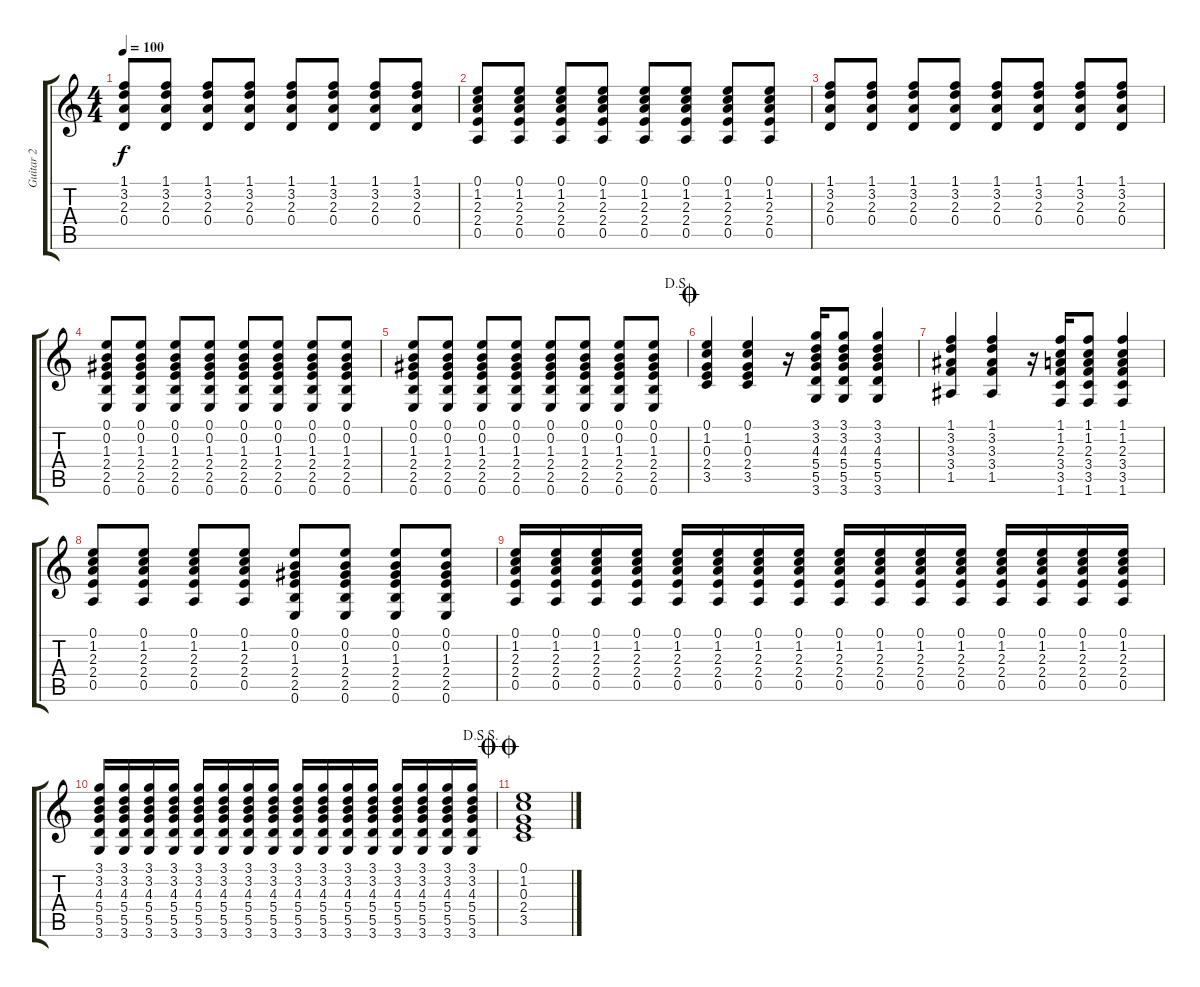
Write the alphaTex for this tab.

\track ("Guitar 2" "Guitar 2") {instrument distortionguitar}
\staff {score tabs}
\tuning (E4 B3 G3 D3 A2 E2) {hide}
\ts (4 4)
\tempo 100
\clef g2
\ks c
(1.1 3.2 2.3 0.4).8{dy f} (1.1 3.2 2.3 0.4).8 (1.1 3.2 2.3 0.4).8 (1.1 3.2 2.3 0.4).8 (1.1 3.2 2.3 0.4).8 (1.1 3.2 2.3 0.4).8 (1.1 3.2 2.3 0.4).8 (1.1 3.2 2.3 0.4).8 |
(0.1 1.2 2.3 2.4 0.5).8 (0.1 1.2 2.3 2.4 0.5).8 (0.1 1.2 2.3 2.4 0.5).8 (0.1 1.2 2.3 2.4 0.5).8 (0.1 1.2 2.3 2.4 0.5).8 (0.1 1.2 2.3 2.4 0.5).8 (0.1 1.2 2.3 2.4 0.5).8 (0.1 1.2 2.3 2.4 0.5).8 |
(1.1 3.2 2.3 0.4).8 (1.1 3.2 2.3 0.4).8 (1.1 3.2 2.3 0.4).8 (1.1 3.2 2.3 0.4).8 (1.1 3.2 2.3 0.4).8 (1.1 3.2 2.3 0.4).8 (1.1 3.2 2.3 0.4).8 (1.1 3.2 2.3 0.4).8 |
(0.1 0.2 1.3 2.4 2.5 0.6).8 (0.1 0.2 1.3 2.4 2.5 0.6).8 (0.1 0.2 1.3 2.4 2.5 0.6).8 (0.1 0.2 1.3 2.4 2.5 0.6).8 (0.1 0.2 1.3 2.4 2.5 0.6).8 (0.1 0.2 1.3 2.4 2.5 0.6).8 (0.1 0.2 1.3 2.4 2.5 0.6).8 (0.1 0.2 1.3 2.4 2.5 0.6).8 |
\jump dalsegno
(0.1 0.2 1.3 2.4 2.5 0.6).8 (0.1 0.2 1.3 2.4 2.5 0.6).8 (0.1 0.2 1.3 2.4 2.5 0.6).8 (0.1 0.2 1.3 2.4 2.5 0.6).8 (0.1 0.2 1.3 2.4 2.5 0.6).8 (0.1 0.2 1.3 2.4 2.5 0.6).8 (0.1 0.2 1.3 2.4 2.5 0.6).8 (0.1 0.2 1.3 2.4 2.5 0.6).8 |
\jump coda
(0.1 1.2 0.3 2.4 3.5).4 (0.1 1.2 0.3 2.4 3.5).4 r.16 (3.1 3.2 4.3 5.4 5.5 3.6).16 (3.1 3.2 4.3 5.4 5.5 3.6).8 (3.1 3.2 4.3 5.4 5.5 3.6).4 |
(1.1 3.2 3.3 3.4 1.5).4 (1.1 3.2 3.3 3.4 1.5).4 r.16 (1.1 1.2 2.3 3.4 3.5 1.6).16 (1.1 1.2 2.3 3.4 3.5 1.6).8 (1.1 1.2 2.3 3.4 3.5 1.6).4 |
(0.1 1.2 2.3 2.4 0.5).8 (0.1 1.2 2.3 2.4 0.5).8 (0.1 1.2 2.3 2.4 0.5).8 (0.1 1.2 2.3 2.4 0.5).8 (0.1 0.2 1.3 2.4 2.5 0.6).8 (0.1 0.2 1.3 2.4 2.5 0.6).8 (0.1 0.2 1.3 2.4 2.5 0.6).8 (0.1 0.2 1.3 2.4 2.5 0.6).8 |
(0.1 1.2 2.3 2.4 0.5).16 (0.1 1.2 2.3 2.4 0.5).16 (0.1 1.2 2.3 2.4 0.5).16 (0.1 1.2 2.3 2.4 0.5).16 (0.1 1.2 2.3 2.4 0.5).16 (0.1 1.2 2.3 2.4 0.5).16 (0.1 1.2 2.3 2.4 0.5).16 (0.1 1.2 2.3 2.4 0.5).16 (0.1 1.2 2.3 2.4 0.5).16 (0.1 1.2 2.3 2.4 0.5).16 (0.1 1.2 2.3 2.4 0.5).16 (0.1 1.2 2.3 2.4 0.5).16 (0.1 1.2 2.3 2.4 0.5).16 (0.1 1.2 2.3 2.4 0.5).16 (0.1 1.2 2.3 2.4 0.5).16 (0.1 1.2 2.3 2.4 0.5).16 |
\jump dalsegnosegno
(3.1 3.2 4.3 5.4 5.5 3.6).16 (3.1 3.2 4.3 5.4 5.5 3.6).16 (3.1 3.2 4.3 5.4 5.5 3.6).16 (3.1 3.2 4.3 5.4 5.5 3.6).16 (3.1 3.2 4.3 5.4 5.5 3.6).16 (3.1 3.2 4.3 5.4 5.5 3.6).16 (3.1 3.2 4.3 5.4 5.5 3.6).16 (3.1 3.2 4.3 5.4 5.5 3.6).16 (3.1 3.2 4.3 5.4 5.5 3.6).16 (3.1 3.2 4.3 5.4 5.5 3.6).16 (3.1 3.2 4.3 5.4 5.5 3.6).16 (3.1 3.2 4.3 5.4 5.5 3.6).16 (3.1 3.2 4.3 5.4 5.5 3.6).16 (3.1 3.2 4.3 5.4 5.5 3.6).16 (3.1 3.2 4.3 5.4 5.5 3.6).16 (3.1 3.2 4.3 5.4 5.5 3.6).16 |
\jump doublecoda
(0.1 1.2 0.3 2.4 3.5).1
